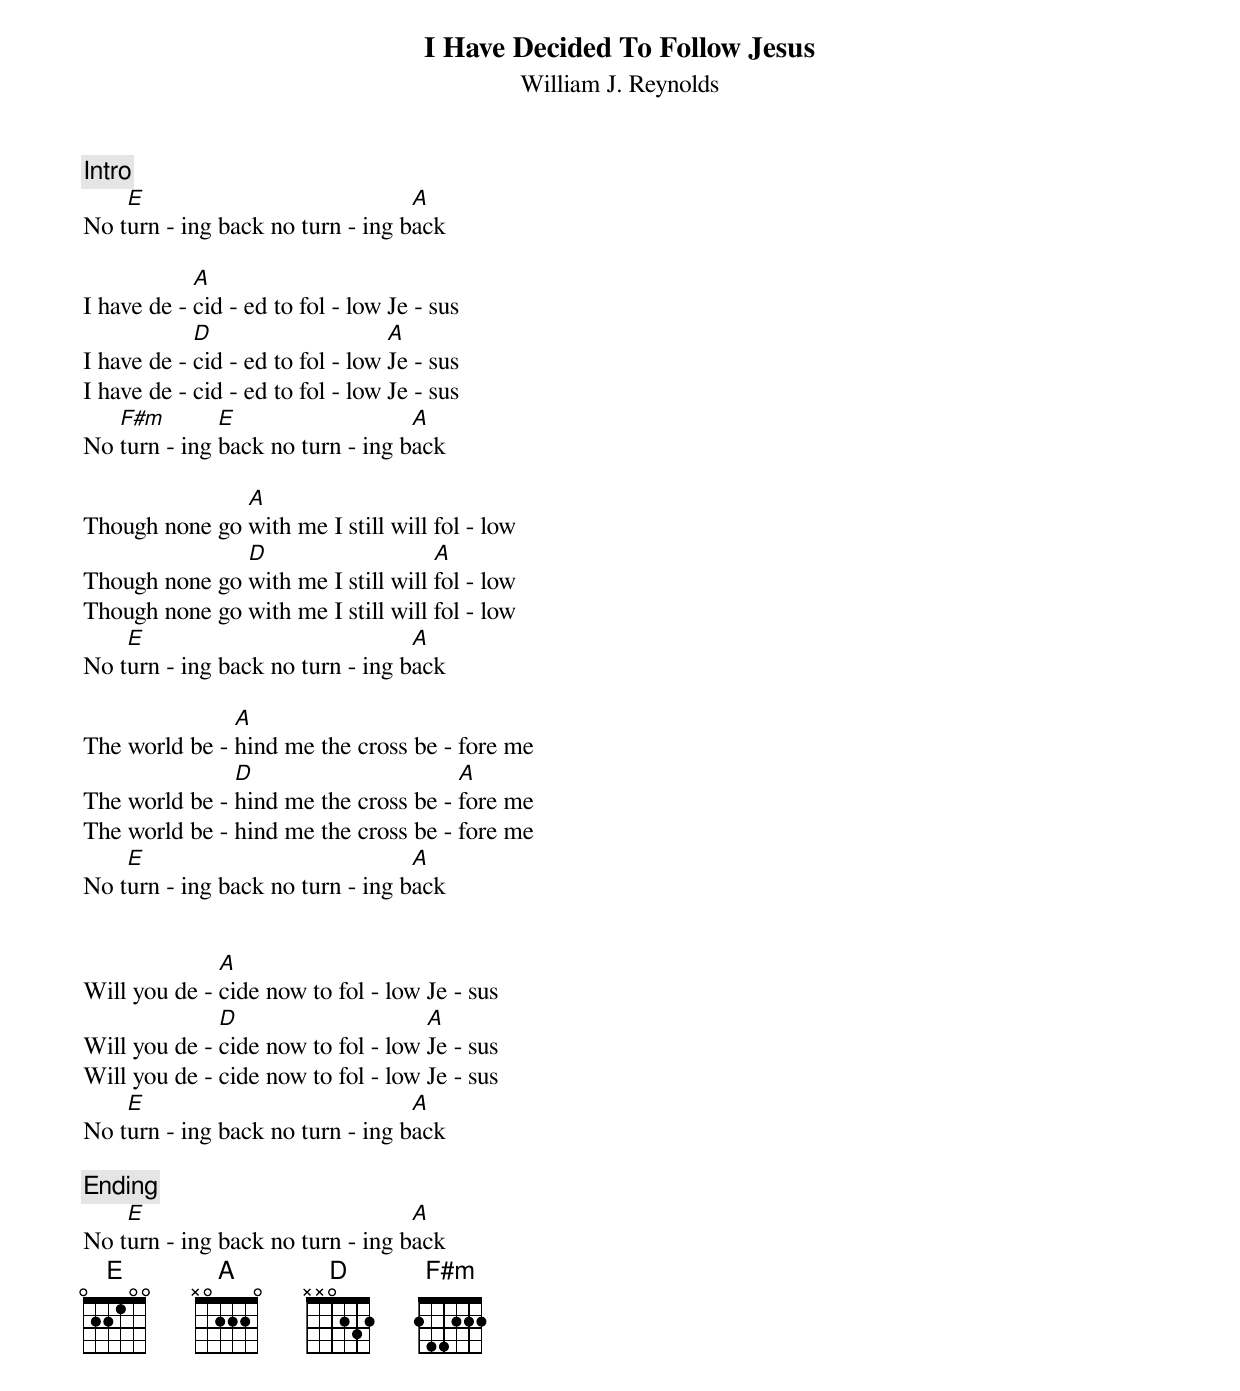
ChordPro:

{title:I Have Decided To Follow Jesus}
{subtitle:William J. Reynolds}
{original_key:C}
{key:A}
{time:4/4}
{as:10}

{c:Intro}
No t[E]urn - ing back no turn - ing b[A]ack

I have de - [A]cid - ed to fol - low Je - sus
I have de - [D]cid - ed to fol - low [A]Je - sus
I have de - cid - ed to fol - low Je - sus
No [F#m]turn - ing [E]back no turn - ing b[A]ack

Though none go [A]with me I still will fol - low
Though none go [D]with me I still will [A]fol - low
Though none go with me I still will fol - low
No t[E]urn - ing back no turn - ing b[A]ack

The world be - [A]hind me the cross be - fore me
The world be - [D]hind me the cross be - [A]fore me
The world be - hind me the cross be - fore me
No t[E]urn - ing back no turn - ing b[A]ack


Will you de - [A]cide now to fol - low Je - sus
Will you de - [D]cide now to fol - low [A]Je - sus
Will you de - cide now to fol - low Je - sus
No t[E]urn - ing back no turn - ing b[A]ack

{c:Ending}
No t[E]urn - ing back no turn - ing b[A]ack
